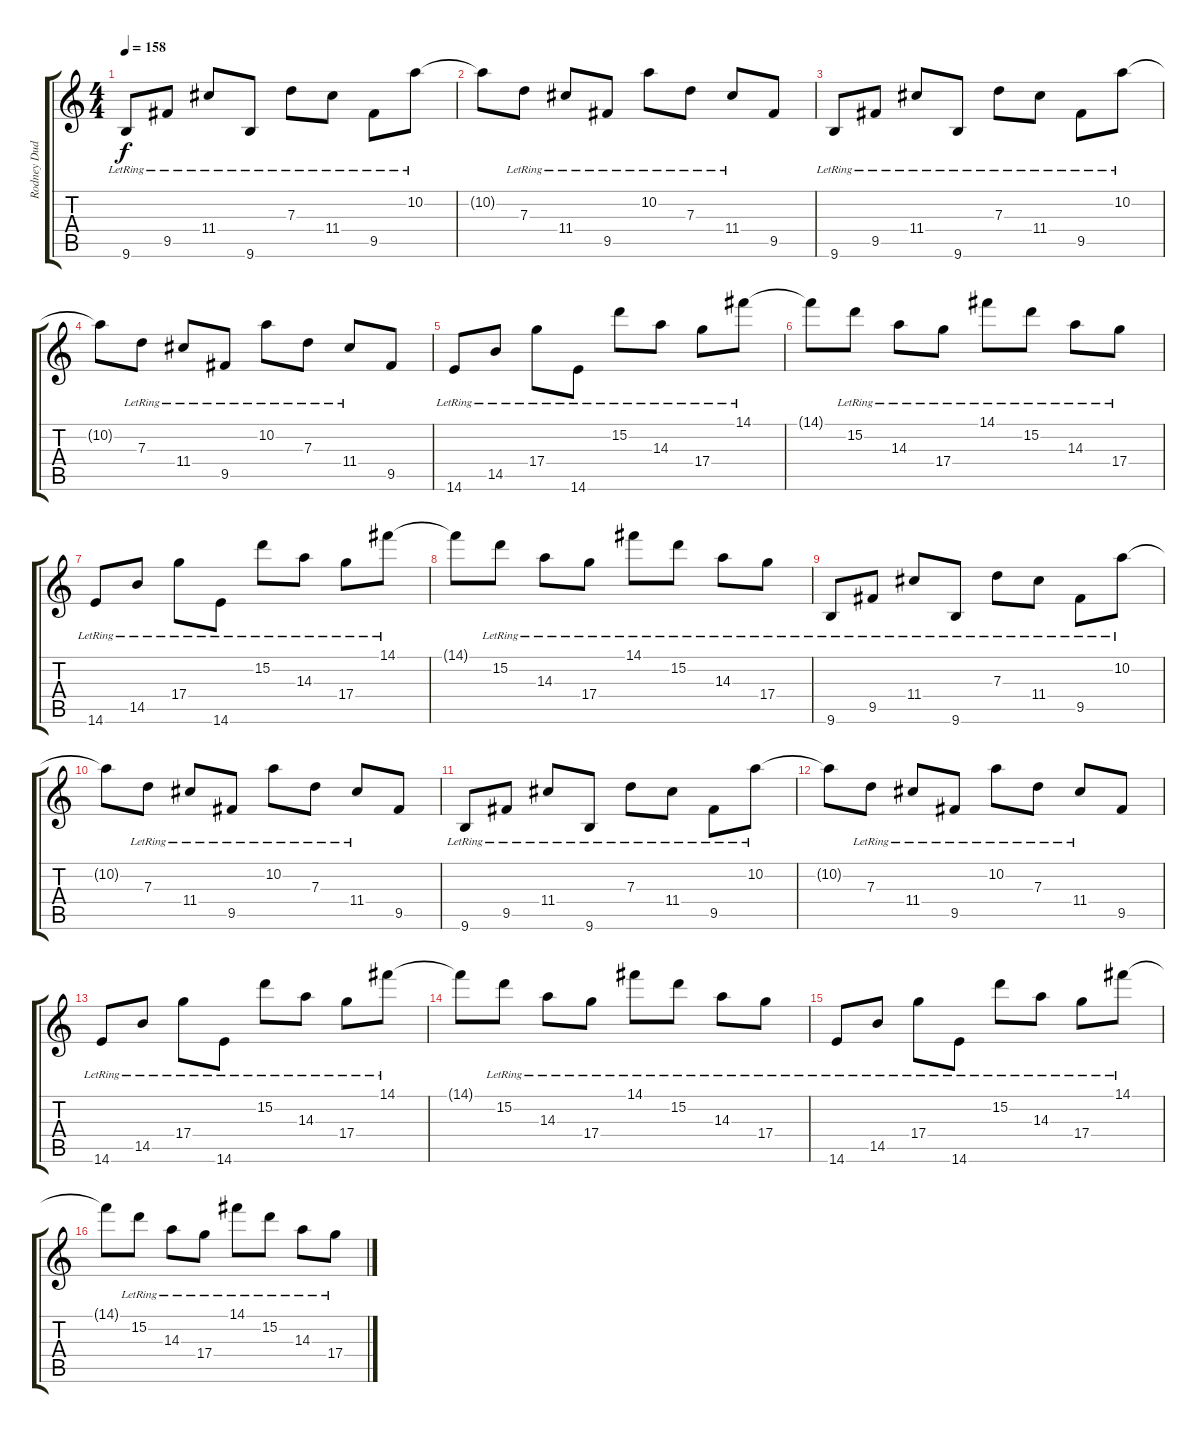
\track ("Rodney Dudum" "Rodney Dud") {instrument distortionguitar}
\staff {score tabs}
\tuning (E4 B3 G3 D3 A2 D2) {hide}
\ts (4 4)
\tempo 158
\clef g2
\ks c
9.6{lr}.8{dy f} 9.5{lr}.8 11.4{lr}.8 9.6{lr}.8 7.3{lr}.8 11.4{lr}.8 9.5{lr}.8 10.2{lr}.8 |
10.2{t}.8 7.3{lr}.8 11.4{lr}.8 9.5{lr}.8 10.2{lr}.8 7.3{lr}.8 11.4{lr}.8 9.5.8 |
9.6{lr}.8 9.5{lr}.8 11.4{lr}.8 9.6{lr}.8 7.3{lr}.8 11.4{lr}.8 9.5{lr}.8 10.2{lr}.8 |
10.2{t}.8 7.3{lr}.8 11.4{lr}.8 9.5{lr}.8 10.2{lr}.8 7.3{lr}.8 11.4{lr}.8 9.5.8 |
14.6{lr}.8 14.5{lr}.8 17.4{lr}.8 14.6{lr}.8 15.2{lr}.8 14.3{lr}.8 17.4{lr}.8 14.1{lr}.8 |
14.1{t}.8 15.2{lr}.8 14.3{lr}.8 17.4{lr}.8 14.1{lr}.8 15.2{lr}.8 14.3{lr}.8 17.4{lr}.8 |
14.6{lr}.8 14.5{lr}.8 17.4{lr}.8 14.6{lr}.8 15.2{lr}.8 14.3{lr}.8 17.4{lr}.8 14.1{lr}.8 |
14.1{t}.8 15.2{lr}.8 14.3{lr}.8 17.4{lr}.8 14.1{lr}.8 15.2{lr}.8 14.3{lr}.8 17.4{lr}.8 |
9.6{lr}.8 9.5{lr}.8 11.4{lr}.8 9.6{lr}.8 7.3{lr}.8 11.4{lr}.8 9.5{lr}.8 10.2{lr}.8 |
10.2{t}.8 7.3{lr}.8 11.4{lr}.8 9.5{lr}.8 10.2{lr}.8 7.3{lr}.8 11.4{lr}.8 9.5.8 |
9.6{lr}.8 9.5{lr}.8 11.4{lr}.8 9.6{lr}.8 7.3{lr}.8 11.4{lr}.8 9.5{lr}.8 10.2{lr}.8 |
10.2{t}.8 7.3{lr}.8 11.4{lr}.8 9.5{lr}.8 10.2{lr}.8 7.3{lr}.8 11.4{lr}.8 9.5.8 |
14.6{lr}.8 14.5{lr}.8 17.4{lr}.8 14.6{lr}.8 15.2{lr}.8 14.3{lr}.8 17.4{lr}.8 14.1{lr}.8 |
14.1{t}.8 15.2{lr}.8 14.3{lr}.8 17.4{lr}.8 14.1{lr}.8 15.2{lr}.8 14.3{lr}.8 17.4{lr}.8 |
14.6{lr}.8 14.5{lr}.8 17.4{lr}.8 14.6{lr}.8 15.2{lr}.8 14.3{lr}.8 17.4{lr}.8 14.1{lr}.8 |
14.1{t}.8 15.2{lr}.8 14.3{lr}.8 17.4{lr}.8 14.1{lr}.8 15.2{lr}.8 14.3{lr}.8 17.4{lr}.8
